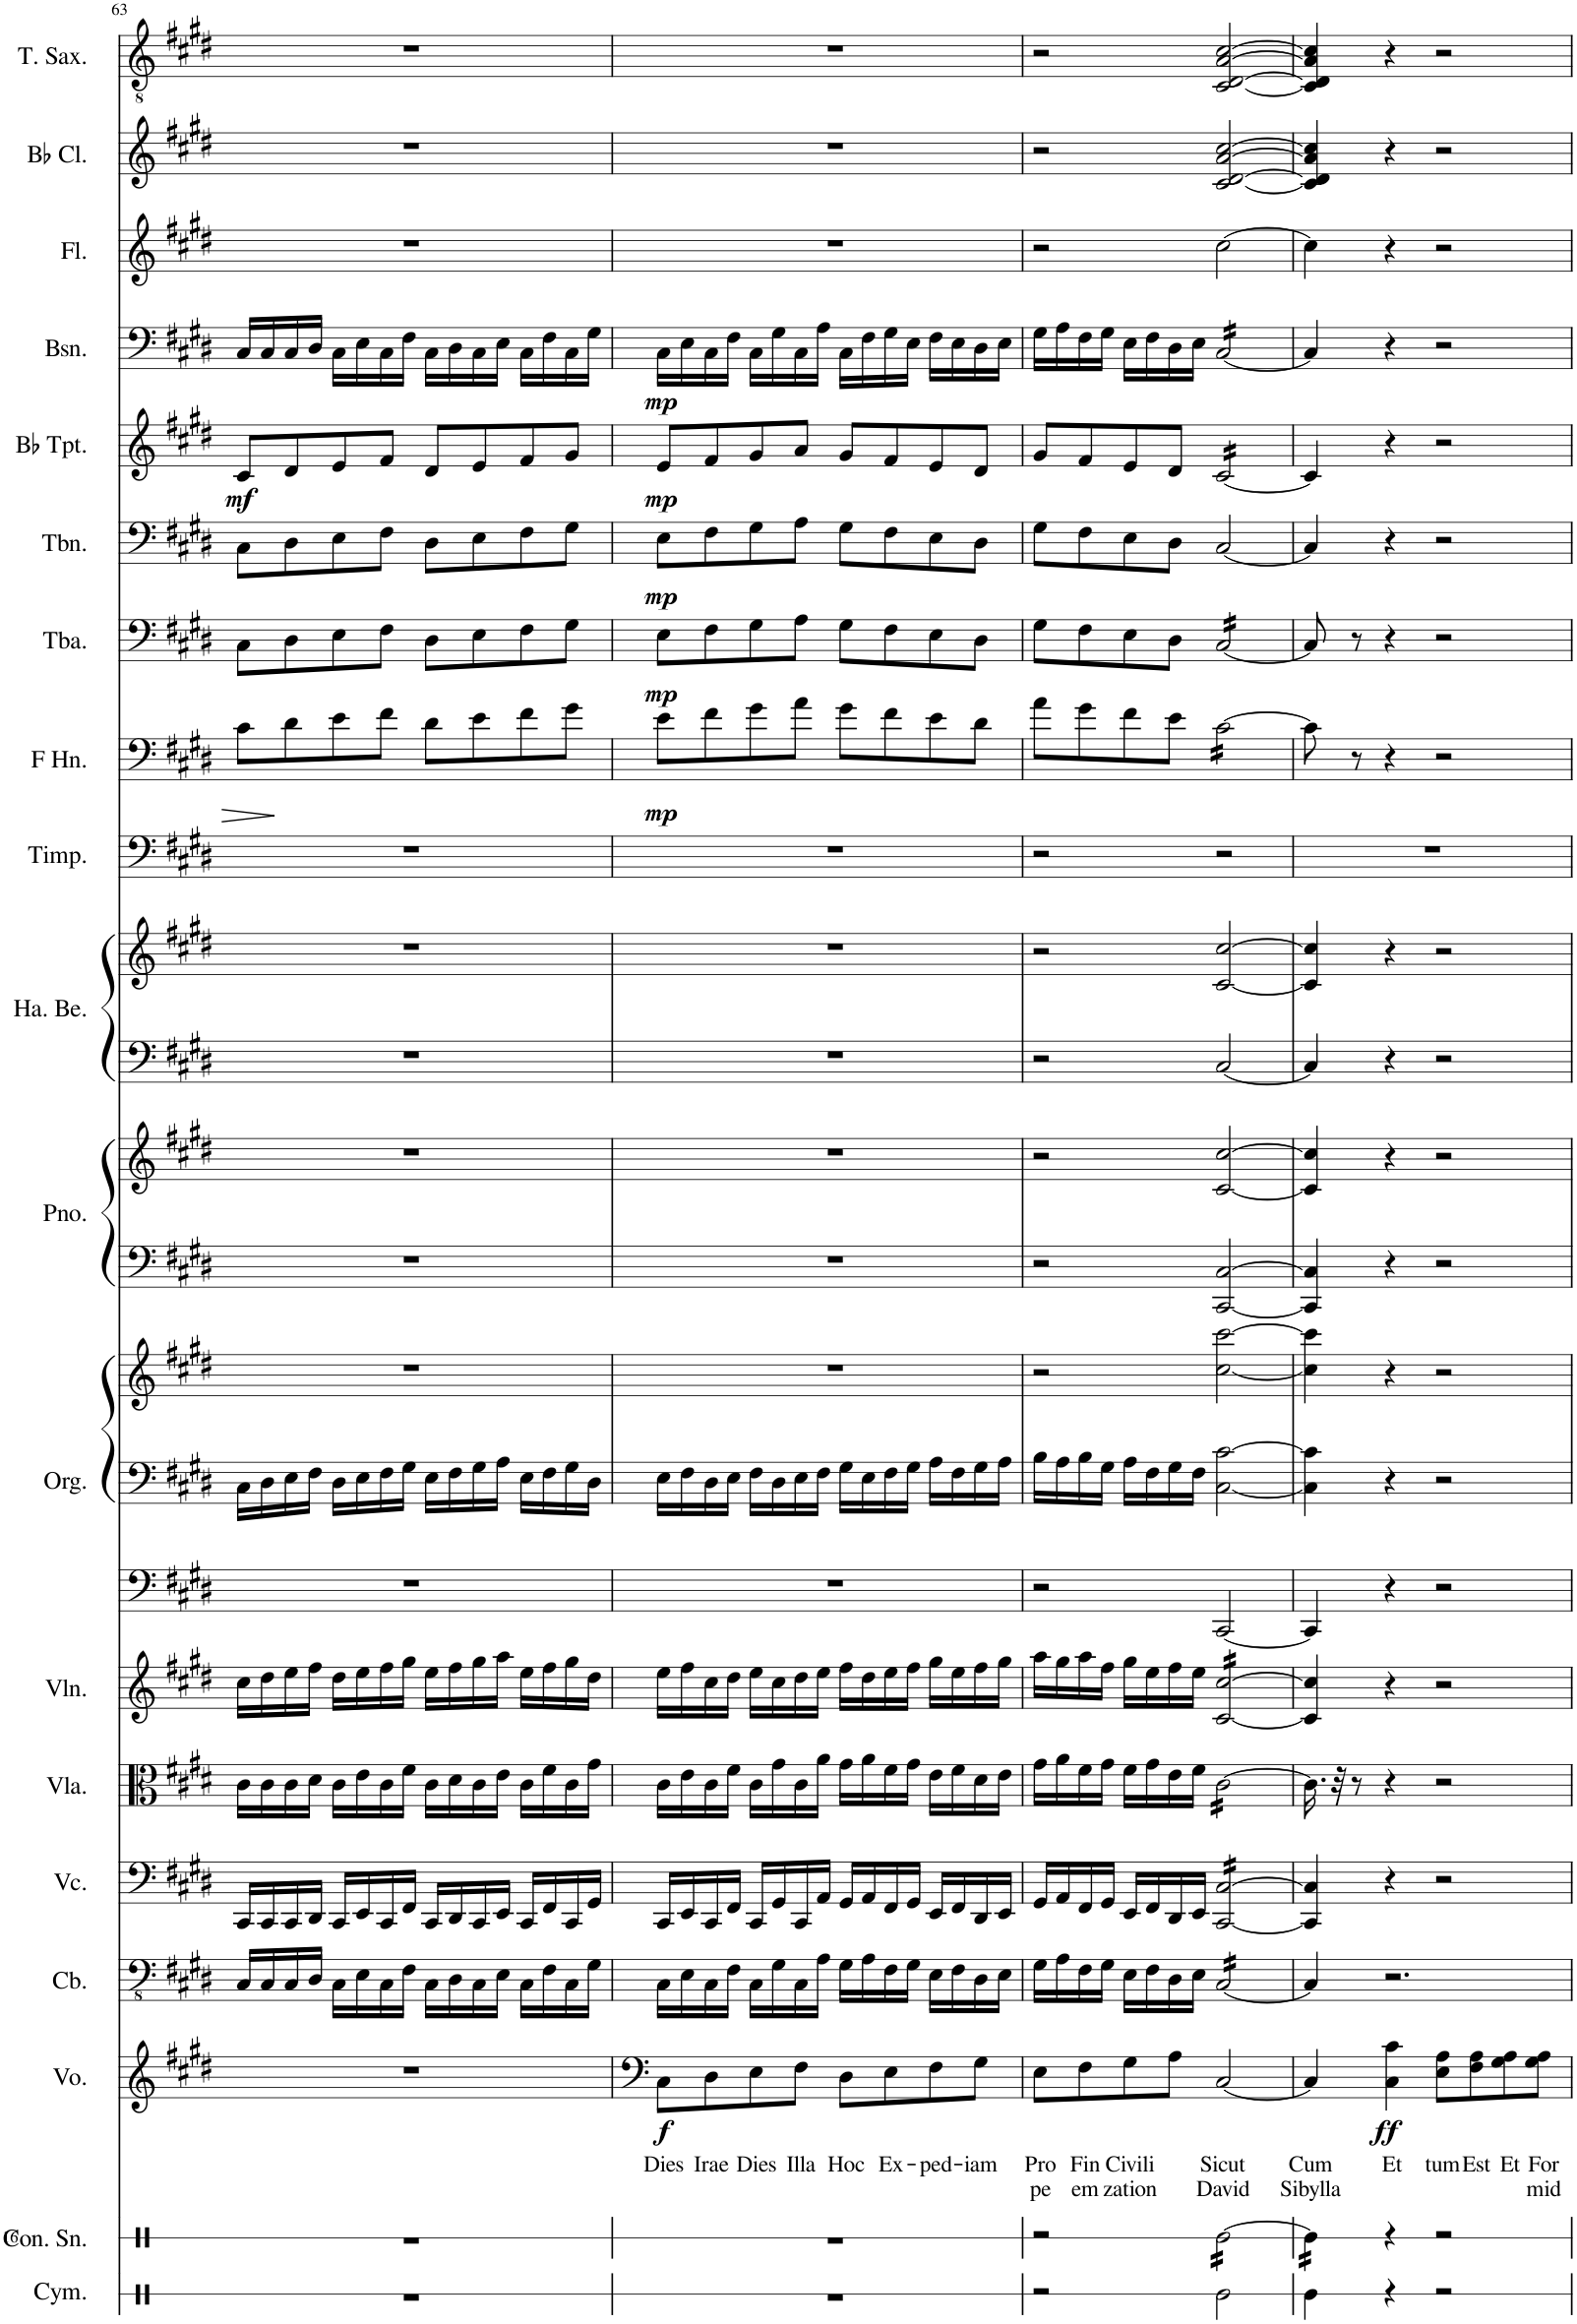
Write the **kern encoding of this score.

**kern	**kern	**kern	**text	**text	**dynam	**kern	**kern	**kern	**kern	**kern	**kern	**kern	**kern	**kern	**kern	**kern	**kern	**kern	**dynam	**kern	**dynam	**kern	**dynam	**kern	**dynam	**kern	**dynam	**kern	**kern	**kern
*part19	*part18	*part17	*part17	*part17	*part17	*part16	*part15	*part14	*part13	*part12	*part12	*part12	*part11	*part11	*part10	*part10	*part9	*part8	*part8	*part7	*part7	*part6	*part6	*part5	*part5	*part4	*part4	*part3	*part2	*part1
*staff23	*staff22	*staff21	*staff21	*staff21	*staff21	*staff20	*staff19	*staff18	*staff17	*staff16	*staff15	*staff14	*staff13	*staff12	*staff11	*staff10	*staff9	*staff8	*staff8	*staff7	*staff7	*staff6	*staff6	*staff5	*staff5	*staff4	*staff4	*staff3	*staff2	*staff1
*I"Cymbal	*I"Concert Snare Drum	*I"Voice	*	*	*	*I"Contrabass	*I"Violoncello	*I"Viola	*I"Violin	*I"Organ	*	*	*I"Piano	*	*I"Hand Bells	*	*I"Timpani	*I"Horn in F	*	*I"Tuba	*	*I"Trombone	*	*I"Bb Trumpet	*	*I"Bassoon	*	*I"Flute	*I"Bb Clarinet	*I"Tenor Saxophone
*I'Cym.	*I'Con. Sn.	*I'Vo.	*	*	*	*I'Cb.	*I'Vc.	*I'Vla.	*I'Vln.	*I'Org.	*	*	*I'Pno.	*	*I'Ha. Be.	*	*I'Timp.	*	*	*I'Tba.	*	*I'Tbn.	*	*I'Bb Tpt.	*	*I'Bsn.	*	*I'Fl.	*I'Bb Cl.	*I'T. Sax.
!!LO:PB:g=z
*clefX	*clefX	*clefG2	*	*	*	*clefFv4	*clefF4	*clefC3	*clefG2	*clefF4	*clefF4	*clefG2	*clefF4	*clefG2	*clefF4	*clefG2	*clefF4	*clefF4	*	*clefF4	*	*clefF4	*	*clefG2	*	*clefF4	*	*clefG2	*clefG2	*clefGv2
*	*	*	*	*	*	*ITrd7c12	*	*	*	*	*	*	*	*	*	*	*	*ITrd4c7	*	*	*	*	*	*ITrd1c2	*	*	*	*	*ITrd1c2	*ITrd8c14
*k[]	*k[]	*k[f#c#g#d#]	*	*	*	*k[f#c#g#d#]	*k[f#c#g#d#]	*k[f#c#g#d#]	*k[f#c#g#d#]	*k[f#c#g#d#]	*k[f#c#g#d#]	*k[f#c#g#d#]	*k[f#c#g#d#]	*k[f#c#g#d#]	*k[f#c#g#d#]	*k[f#c#g#d#]	*k[f#c#g#d#]	*k[f#c#g#d#]	*	*k[f#c#g#d#]	*	*k[f#c#g#d#]	*	*k[f#c#g#d#]	*	*k[f#c#g#d#]	*	*k[f#c#g#d#]	*k[f#c#g#d#]	*k[f#c#g#d#]
*M4/4	*M4/4	*M4/4	*	*	*	*M4/4	*M4/4	*M4/4	*M4/4	*M4/4	*M4/4	*M4/4	*M4/4	*M4/4	*M4/4	*M4/4	*M4/4	*M4/4	*	*M4/4	*	*M4/4	*	*M4/4	*	*M4/4	*	*M4/4	*M4/4	*M4/4
=63	=63	=63	=63	=63	=63	=63	=63	=63	=63	=63	=63	=63	=63	=63	=63	=63	=63	=63	=63	=63	=63	=63	=63	=63	=63	=63	=63	=63	=63	=63
!	!	!	!	!	!	!	!	!	!	!	!	!	!	!	!	!	!	!	!	!	!	!	!	!	!LO:DY:b	!	!	!	!	!
1r	1r	1r	.	.	.	16CC#/LL	16CC#/LL	16c#\LL	16cc#\LL	1r	16C#\LL	1r	1r	1r	1r	1r	1r	8c#\L	.	8C#\L	.	8C#\L	.	8c#/L	mf	16C#/LL	.	1r	1r	1r
.	.	.	.	.	.	16CC#/	16CC#/	16c#\	16dd#\	.	16D#\	.	.	.	.	.	.	.	.	.	.	.	.	.	.	16C#/	.	.	.	.
.	.	.	.	.	.	16CC#/	16CC#/	16c#\	16ee\	.	16E\	.	.	.	.	.	.	8d#\	.	8D#\	.	8D#\	.	8d#/	.	16C#/	.	.	.	.
.	.	.	.	.	.	16DD#/JJ	16DD#/JJ	16d#\JJ	16ff#\JJ	.	16F#\JJ	.	.	.	.	.	.	.	.	.	.	.	.	.	.	16D#/JJ	.	.	.	.
.	.	.	.	.	.	16CC#\LL	16CC#/LL	16c#\LL	16dd#\LL	.	16D#\LL	.	.	.	.	.	.	8e\	.	8E\	.	8E\	.	8e/	.	16C#\LL	.	.	.	.
.	.	.	.	.	.	16EE\	16EE/	16e\	16ee\	.	16E\	.	.	.	.	.	.	.	.	.	.	.	.	.	.	16E\	.	.	.	.
.	.	.	.	.	.	16CC#\	16CC#/	16c#\	16ff#\	.	16F#\	.	.	.	.	.	.	8f#\J	.	8F#\J	.	8F#\J	.	8f#/J	.	16C#\	.	.	.	.
.	.	.	.	.	.	16FF#\JJ	16FF#/JJ	16f#\JJ	16gg#\JJ	.	16G#\JJ	.	.	.	.	.	.	.	.	.	.	.	.	.	.	16F#\JJ	.	.	.	.
.	.	.	.	.	.	16CC#\LL	16CC#/LL	16c#\LL	16ee\LL	.	16E\LL	.	.	.	.	.	.	8d#\L	.	8D#\L	.	8D#\L	.	8d#/L	.	16C#\LL	.	.	.	.
.	.	.	.	.	.	16DD#\	16DD#/	16d#\	16ff#\	.	16F#\	.	.	.	.	.	.	.	.	.	.	.	.	.	.	16D#\	.	.	.	.
.	.	.	.	.	.	16CC#\	16CC#/	16c#\	16gg#\	.	16G#\	.	.	.	.	.	.	8e\	.	8E\	.	8E\	.	8e/	.	16C#\	.	.	.	.
.	.	.	.	.	.	16EE\JJ	16EE/JJ	16e\JJ	16aa\JJ	.	16A\JJ	.	.	.	.	.	.	.	.	.	.	.	.	.	.	16E\JJ	.	.	.	.
.	.	.	.	.	.	16CC#\LL	16CC#/LL	16c#\LL	16ee\LL	.	16E\LL	.	.	.	.	.	.	8f#\	.	8F#\	.	8F#\	.	8f#/	.	16C#\LL	.	.	.	.
.	.	.	.	.	.	16FF#\	16FF#/	16f#\	16ff#\	.	16F#\	.	.	.	.	.	.	.	.	.	.	.	.	.	.	16F#\	.	.	.	.
.	.	.	.	.	.	16CC#\	16CC#/	16c#\	16gg#\	.	16G#\	.	.	.	.	.	.	8g#\J	.	8G#\J	.	8G#\J	.	8g#/J	.	16C#\	.	.	.	.
.	.	.	.	.	.	16GG#\JJ	16GG#/JJ	16g#\JJ	16dd#\JJ	.	16D#\JJ	.	.	.	.	.	.	.	.	.	.	.	.	.	.	16G#\JJ	.	.	.	.
=64	=64	=64	=64	=64	=64	=64	=64	=64	=64	=64	=64	=64	=64	=64	=64	=64	=64	=64	=64	=64	=64	=64	=64	=64	=64	=64	=64	=64	=64	=64
!	!	!	!LO:LY:b	!	!LO:DY:b	!	!	!	!	!	!	!	!	!	!	!	!	!	!LO:DY:b	!	!LO:DY:b	!	!LO:DY:b	!	!LO:DY:b	!	!LO:DY:b	!	!	!
1r	1r	8C#\L	Dies	.	f	16CC#\LL	16CC#/LL	16c#\LL	16ee\LL	1r	16E\LL	1r	1r	1r	1r	1r	1r	8e\L	mp	8E\L	mp	8E\L	mp	8e/L	mp	16C#\LL	mp	1r	1r	1r
.	.	.	.	.	.	16EE\	16EE/	16e\	16ff#\	.	16F#\	.	.	.	.	.	.	.	.	.	.	.	.	.	.	16E\	.	.	.	.
!	!	!	!LO:LY:b	!	!	!	!	!	!	!	!	!	!	!	!	!	!	!	!	!	!	!	!	!	!	!	!	!	!	!
.	.	8D#\	Irae	.	.	16CC#\	16CC#/	16c#\	16cc#\	.	16D#\	.	.	.	.	.	.	8f#\	.	8F#\	.	8F#\	.	8f#/	.	16C#\	.	.	.	.
.	.	.	.	.	.	16FF#\JJ	16FF#/JJ	16f#\JJ	16dd#\JJ	.	16E\JJ	.	.	.	.	.	.	.	.	.	.	.	.	.	.	16F#\JJ	.	.	.	.
!	!	!	!LO:LY:b	!	!	!	!	!	!	!	!	!	!	!	!	!	!	!	!	!	!	!	!	!	!	!	!	!	!	!
.	.	8E\	Dies	.	.	16CC#\LL	16CC#/LL	16c#\LL	16ee\LL	.	16F#\LL	.	.	.	.	.	.	8g#\	.	8G#\	.	8G#\	.	8g#/	.	16C#\LL	.	.	.	.
.	.	.	.	.	.	16GG#\	16GG#/	16g#\	16cc#\	.	16D#\	.	.	.	.	.	.	.	.	.	.	.	.	.	.	16G#\	.	.	.	.
!	!	!	!LO:LY:b	!	!	!	!	!	!	!	!	!	!	!	!	!	!	!	!	!	!	!	!	!	!	!	!	!	!	!
.	.	8F#\J	Illa	.	.	16CC#\	16CC#/	16c#\	16dd#\	.	16E\	.	.	.	.	.	.	8a\J	.	8A\J	.	8A\J	.	8a/J	.	16C#\	.	.	.	.
.	.	.	.	.	.	16AA\JJ	16AA/JJ	16a\JJ	16ee\JJ	.	16F#\JJ	.	.	.	.	.	.	.	.	.	.	.	.	.	.	16A\JJ	.	.	.	.
!	!	!	!LO:LY:b	!	!	!	!	!	!	!	!	!	!	!	!	!	!	!	!	!	!	!	!	!	!	!	!	!	!	!
.	.	8D#\L	Hoc	.	.	16GG#\LL	16GG#/LL	16g#\LL	16ff#\LL	.	16G#\LL	.	.	.	.	.	.	8g#\L	.	8G#\L	.	8G#\L	.	8g#/L	.	16C#\LL	.	.	.	.
.	.	.	.	.	.	16AA\	16AA/	16a\	16dd#\	.	16E\	.	.	.	.	.	.	.	.	.	.	.	.	.	.	16F#\	.	.	.	.
!	!	!	!LO:LY:b	!	!	!	!	!	!	!	!	!	!	!	!	!	!	!	!	!	!	!	!	!	!	!	!	!	!	!
.	.	8E\	Ex-	.	.	16FF#\	16FF#/	16f#\	16ee\	.	16F#\	.	.	.	.	.	.	8f#\	.	8F#\	.	8F#\	.	8f#/	.	16G#\	.	.	.	.
.	.	.	.	.	.	16GG#\JJ	16GG#/JJ	16g#\JJ	16ff#\JJ	.	16G#\JJ	.	.	.	.	.	.	.	.	.	.	.	.	.	.	16E\JJ	.	.	.	.
!	!	!	!LO:LY:b	!	!	!	!	!	!	!	!	!	!	!	!	!	!	!	!	!	!	!	!	!	!	!	!	!	!	!
.	.	8F#\	ped-	.	.	16EE\LL	16EE/LL	16e\LL	16gg#\LL	.	16A\LL	.	.	.	.	.	.	8e\	.	8E\	.	8E\	.	8e/	.	16F#\LL	.	.	.	.
.	.	.	.	.	.	16FF#\	16FF#/	16f#\	16ee\	.	16F#\	.	.	.	.	.	.	.	.	.	.	.	.	.	.	16E\	.	.	.	.
!	!	!	!LO:LY:b	!	!	!	!	!	!	!	!	!	!	!	!	!	!	!	!	!	!	!	!	!	!	!	!	!	!	!
.	.	8G#\J	-iam	.	.	16DD#\	16DD#/	16d#\	16ff#\	.	16G#\	.	.	.	.	.	.	8d#\J	.	8D#\J	.	8D#\J	.	8d#/J	.	16D#\	.	.	.	.
.	.	.	.	.	.	16EE\JJ	16EE/JJ	16e\JJ	16gg#\JJ	.	16A\JJ	.	.	.	.	.	.	.	.	.	.	.	.	.	.	16E\JJ	.	.	.	.
=65	=65	=65	=65	=65	=65	=65	=65	=65	=65	=65	=65	=65	=65	=65	=65	=65	=65	=65	=65	=65	=65	=65	=65	=65	=65	=65	=65	=65	=65	=65
!	!	!	!LO:LY:b	!LO:LY:b	!	!	!	!	!	!	!	!	!	!	!	!	!	!	!	!	!	!	!	!	!	!	!	!	!	!
2r	2r	8E\L	Pro	pe	.	16GG#\LL	16GG#/LL	16g#\LL	16aa\LL	2r	16B\LL	2r	2r	2r	2r	2r	2r	8a\L	.	8G#\L	.	8G#\L	.	8g#/L	.	16G#\LL	.	2r	2r	2r
.	.	.	.	.	.	16AA\	16AA/	16a\	16gg#\	.	16A\	.	.	.	.	.	.	.	.	.	.	.	.	.	.	16A\	.	.	.	.
!	!	!	!LO:LY:b	!LO:LY:b	!	!	!	!	!	!	!	!	!	!	!	!	!	!	!	!	!	!	!	!	!	!	!	!	!	!
.	.	8F#\	Fin	em	.	16FF#\	16FF#/	16f#\	16aa\	.	16B\	.	.	.	.	.	.	8g#\	.	8F#\	.	8F#\	.	8f#/	.	16F#\	.	.	.	.
.	.	.	.	.	.	16GG#\JJ	16GG#/JJ	16g#\JJ	16ff#\JJ	.	16G#\JJ	.	.	.	.	.	.	.	.	.	.	.	.	.	.	16G#\JJ	.	.	.	.
!	!	!	!LO:LY:b	!LO:LY:b	!	!	!	!	!	!	!	!	!	!	!	!	!	!	!	!	!	!	!	!	!	!	!	!	!	!
.	.	8G#\	Civili	zation	.	16EE\LL	16EE/LL	16f#\LL	16gg#\LL	.	16A\LL	.	.	.	.	.	.	8f#\	.	8E\	.	8E\	.	8e/	.	16E\LL	.	.	.	.
.	.	.	.	.	.	16FF#\	16FF#/	16g#\	16ee\	.	16F#\	.	.	.	.	.	.	.	.	.	.	.	.	.	.	16F#\	.	.	.	.
.	.	8A\J	.	.	.	16DD#\	16DD#/	16e\	16ff#\	.	16G#\	.	.	.	.	.	.	8e\J	.	8D#\J	.	8D#\J	.	8d#/J	.	16D#\	.	.	.	.
.	.	.	.	.	.	16EE\JJ	16EE/JJ	16f#\JJ	16ee\JJ	.	16F#\JJ	.	.	.	.	.	.	.	.	.	.	.	.	.	.	16E\JJ	.	.	.	.
!	!	!	!LO:LY:b	!LO:LY:b	!	!	!	!	!	!	!	!	!	!	!	!	!	!	!	!	!	!	!	!	!	!	!	!	!	!
*	*tremolo	*	*	*	*	*	*	*	*	*	*	*	*	*	*	*	*	*	*	*	*	*	*	*	*	*	*	*	*	*
*	*	*	*	*	*	*tremolo	*	*	*	*	*	*	*	*	*	*	*	*	*	*	*	*	*	*	*	*	*	*	*	*
*	*	*	*	*	*	*	*tremolo	*	*	*	*	*	*	*	*	*	*	*	*	*	*	*	*	*	*	*	*	*	*	*
*	*	*	*	*	*	*	*	*tremolo	*	*	*	*	*	*	*	*	*	*	*	*	*	*	*	*	*	*	*	*	*	*
*	*	*	*	*	*	*	*	*	*tremolo	*	*	*	*	*	*	*	*	*	*	*	*	*	*	*	*	*	*	*	*	*
*	*	*	*	*	*	*	*	*	*	*	*	*	*	*	*	*	*	*tremolo	*	*	*	*	*	*	*	*	*	*	*	*
*	*	*	*	*	*	*	*	*	*	*	*	*	*	*	*	*	*	*	*	*tremolo	*	*	*	*	*	*	*	*	*	*
*	*	*	*	*	*	*	*	*	*	*	*	*	*	*	*	*	*	*	*	*	*	*	*	*tremolo	*	*	*	*	*	*
*	*	*	*	*	*	*	*	*	*	*	*	*	*	*	*	*	*	*	*	*	*	*	*	*	*	*tremolo	*	*	*	*
2Re\	[16Re\LL	[2C#/	Sicut	David	.	[16CC#/LL	[16CC#/ [16C#/LL	[16c#\LL	[16c#/ [16cc#/LL	[2CC#/	[2C#\ [2c#\	[2cc#\ [2ccc#\	[2CC#/ [2C#/	[2c#/ [2cc#/	[2C#/	[2c#/ [2cc#/	2r	[16c#\LL	.	[16C#/LL	.	[2C#/	.	[16c#/LL	.	[16C#/LL	.	[2cc#\	[2c#/ [2d#/ [2a/ [2cc#/	[2C#/ [2D#/ [2A/ [2c#/
.	16Re\	.	.	.	.	16CC#/	16CC#/ 16C#/	16c#\	16c#/ 16cc#/	.	.	.	.	.	.	.	.	16c#\	.	16C#/	.	.	.	16c#/	.	16C#/	.	.	.	.
.	16Re\	.	.	.	.	16CC#/	16CC#/ 16C#/	16c#\	16c#/ 16cc#/	.	.	.	.	.	.	.	.	16c#\	.	16C#/	.	.	.	16c#/	.	16C#/	.	.	.	.
.	16Re\	.	.	.	.	16CC#/	16CC#/ 16C#/	16c#\	16c#/ 16cc#/	.	.	.	.	.	.	.	.	16c#\	.	16C#/	.	.	.	16c#/	.	16C#/	.	.	.	.
.	16Re\	.	.	.	.	16CC#/	16CC#/ 16C#/	16c#\	16c#/ 16cc#/	.	.	.	.	.	.	.	.	16c#\	.	16C#/	.	.	.	16c#/	.	16C#/	.	.	.	.
.	16Re\	.	.	.	.	16CC#/	16CC#/ 16C#/	16c#\	16c#/ 16cc#/	.	.	.	.	.	.	.	.	16c#\	.	16C#/	.	.	.	16c#/	.	16C#/	.	.	.	.
.	16Re\	.	.	.	.	16CC#/	16CC#/ 16C#/	16c#\	16c#/ 16cc#/	.	.	.	.	.	.	.	.	16c#\	.	16C#/	.	.	.	16c#/	.	16C#/	.	.	.	.
.	16Re\JJ	.	.	.	.	16CC#/JJ	16CC#/ 16C#/JJ	16c#\JJ	16c#/ 16cc#/JJ	.	.	.	.	.	.	.	.	16c#\JJ	.	16C#/JJ	.	.	.	16c#/JJ	.	16C#/JJ	.	.	.	.
*	*	*	*	*	*	*	*	*	*	*	*	*	*	*	*	*	*	*	*	*	*	*	*	*	*	*Xtremolo	*	*	*	*
*	*	*	*	*	*	*	*	*	*	*	*	*	*	*	*	*	*	*	*	*	*	*	*	*Xtremolo	*	*	*	*	*	*
*	*	*	*	*	*	*	*	*	*	*	*	*	*	*	*	*	*	*	*	*Xtremolo	*	*	*	*	*	*	*	*	*	*
*	*	*	*	*	*	*	*	*	*	*	*	*	*	*	*	*	*	*Xtremolo	*	*	*	*	*	*	*	*	*	*	*	*
*	*	*	*	*	*	*	*	*	*Xtremolo	*	*	*	*	*	*	*	*	*	*	*	*	*	*	*	*	*	*	*	*	*
*	*	*	*	*	*	*	*	*Xtremolo	*	*	*	*	*	*	*	*	*	*	*	*	*	*	*	*	*	*	*	*	*	*
*	*	*	*	*	*	*	*Xtremolo	*	*	*	*	*	*	*	*	*	*	*	*	*	*	*	*	*	*	*	*	*	*	*
*	*	*	*	*	*	*Xtremolo	*	*	*	*	*	*	*	*	*	*	*	*	*	*	*	*	*	*	*	*	*	*	*	*
=66	=66	=66	=66	=66	=66	=66	=66	=66	=66	=66	=66	=66	=66	=66	=66	=66	=66	=66	=66	=66	=66	=66	=66	=66	=66	=66	=66	=66	=66	=66
!	!	!	!LO:LY:b	!LO:LY:b	!	!	!	!	!	!	!	!	!	!	!	!	!	!	!	!	!	!	!	!	!	!	!	!	!	!
4Re\	16Re\]LL	4C#/]	Cum	Sibylla	.	4CC#/]	4CC#/] 4C#/]	16.c#\]	4c#/] 4cc#/]	4CC#/]	4C#\] 4c#\]	4cc#\] 4ccc#\]	4CC#/] 4C#/]	4c#/] 4cc#/]	4C#/]	4c#/] 4cc#/]	1r	8c#\]	.	8C#/]	.	4C#/]	.	4c#/]	.	4C#/]	.	4cc#\]	4c#/] 4d#/] 4a/] 4cc#/]	4C#/] 4D#/] 4A/] 4c#/]
.	16Re\	.	.	.	.	.	.	.	.	.	.	.	.	.	.	.	.	.	.	.	.	.	.	.	.	.	.	.	.	.
.	.	.	.	.	.	.	.	32r	.	.	.	.	.	.	.	.	.	.	.	.	.	.	.	.	.	.	.	.	.	.
.	16Re\	.	.	.	.	.	.	8r	.	.	.	.	.	.	.	.	.	8r	.	8r	.	.	.	.	.	.	.	.	.	.
.	16Re\JJ	.	.	.	.	.	.	.	.	.	.	.	.	.	.	.	.	.	.	.	.	.	.	.	.	.	.	.	.	.
*	*Xtremolo	*	*	*	*	*	*	*	*	*	*	*	*	*	*	*	*	*	*	*	*	*	*	*	*	*	*	*	*	*
!	!	!	!LO:LY:b	!	!LO:DY:b	!	!	!	!	!	!	!	!	!	!	!	!	!	!	!	!	!	!	!	!	!	!	!	!	!
4r	4r	4C#\ 4c#\	Et	.	ff	2.r	4r	4r	4r	4r	4r	4r	4r	4r	4r	4r	.	4r	.	4r	.	4r	.	4r	.	4r	.	4r	4r	4r
!	!	!	!LO:LY:b	!	!	!	!	!	!	!	!	!	!	!	!	!	!	!	!	!	!	!	!	!	!	!	!	!	!	!
2r	2r	8E\ 8A\L	-tum	.	.	.	2r	2r	2r	2r	2r	2r	2r	2r	2r	2r	.	2r	.	2r	.	2r	.	2r	.	2r	.	2r	2r	2r
!	!	!	!LO:LY:b	!	!	!	!	!	!	!	!	!	!	!	!	!	!	!	!	!	!	!	!	!	!	!	!	!	!	!
.	.	8F#\ 8A\	Est	.	.	.	.	.	.	.	.	.	.	.	.	.	.	.	.	.	.	.	.	.	.	.	.	.	.	.
!	!	!	!LO:LY:b	!	!	!	!	!	!	!	!	!	!	!	!	!	!	!	!	!	!	!	!	!	!	!	!	!	!	!
.	.	8G#\ 8A\	Et	.	.	.	.	.	.	.	.	.	.	.	.	.	.	.	.	.	.	.	.	.	.	.	.	.	.	.
!	!	!	!LO:LY:b	!LO:LY:b	!	!	!	!	!	!	!	!	!	!	!	!	!	!	!	!	!	!	!	!	!	!	!	!	!	!
.	.	8G#\ 8A\J	For	mid	.	.	.	.	.	.	.	.	.	.	.	.	.	.	.	.	.	.	.	.	.	.	.	.	.	.
=	=	=	=	=	=	=	=	=	=	=	=	=	=	=	=	=	=	=	=	=	=	=	=	=	=	=	=	=	=	=
*-	*-	*-	*-	*-	*-	*-	*-	*-	*-	*-	*-	*-	*-	*-	*-	*-	*-	*-	*-	*-	*-	*-	*-	*-	*-	*-	*-	*-	*-	*-
